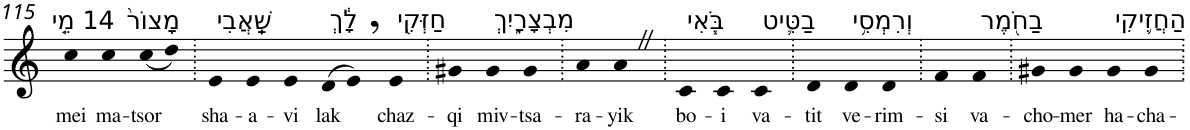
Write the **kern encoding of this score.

**kern	**text
*part1	*part1
*staff1	*staff1
*I"Piano	*
*I'Pno	*
!!LO:PB:g=z
*clefG2	*
*k[]	*
=115	=115
!LO:TX:a:t=14 מֵ֤י	!
!	!LO:LY:b
4cc	mei
!LO:TX:a:t=מָצוֹר֙	!
!	!LO:LY:b
4cc	ma-
!	!LO:LY:b
(<8cc	-tsor
8dd)	.
=116.	=116.
!LO:TX:a:t=שַֽׁאֲבִי	!
!	!LO:LY:b
4e	sha-
!	!LO:LY:b
4e	-a-
!	!LO:LY:b
4e	-vi
!LO:TX:a:t=לָ֔ךְ	!
!	!LO:LY:b
(>8d	lak
8e,)	.
!LO:TX:a:t=חַזְּקִ֖י	!
!	!LO:LY:b
4e	chaz-
=117.	=117.
!	!LO:LY:b
4g#X	-qi
!LO:TX:a:t=מִבְצָרָ֑יִךְ	!
!	!LO:LY:b
4g#	miv-
!	!LO:LY:b
4g#	-tsa-
=118.	=118.
!	!LO:LY:b
4a	-ra-
!	!LO:LY:b
4aZ	-yik
=119.	=119.
!LO:TX:a:t=בֹּ֧אִי	!
!	!LO:LY:b
4c	bo-
!	!LO:LY:b
4c	-i
!LO:TX:a:t=בַטִּ֛יט	!
!	!LO:LY:b
4c	va-
=120.	=120.
!	!LO:LY:b
4d	-tit
!LO:TX:a:t=וְרִמְסִ֥י	!
!	!LO:LY:b
4d	ve-
!	!LO:LY:b
4d	-rim-
=121.	=121.
!	!LO:LY:b
4f	-si
!LO:TX:a:t=בַחֹ֖מֶר	!
!	!LO:LY:b
4f	va-
=122.	=122.
!	!LO:LY:b
4g#X	-cho-
!	!LO:LY:b
4g#	-mer
!LO:TX:a:t=הַחֲזִ֥יקִי	!
!	!LO:LY:b
4g#	ha-
!	!LO:LY:b
4g#	-cha-
=.	=.
*-	*-
